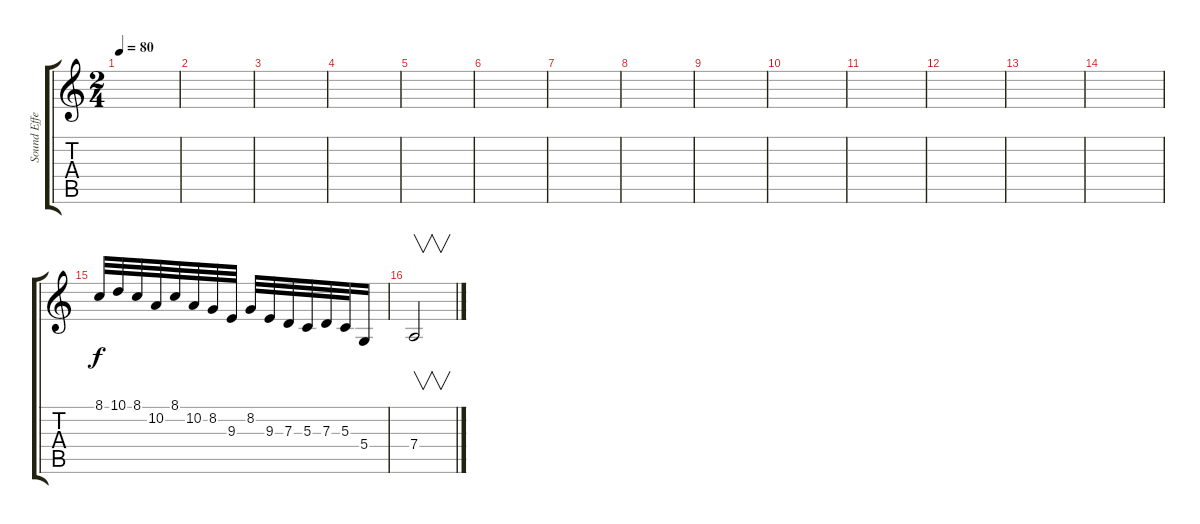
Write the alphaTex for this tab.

\track ("Sound Effects" "Sound Effe") {instrument seashore}
\staff {score tabs}
\tuning (E4 B3 G3 D3 A2 E2) {hide}
\ts (2 4)
\tempo 80
\clef g2
\ks aminor
|
|
|
|
|
|
|
|
|
|
|
|
|
|
8.1.32{volume 10 instrument distortionguitar} 10.1.32 8.1.32 10.2.32 8.1.32 10.2.32 8.2.32 9.3.32 8.2.32 9.3.32 7.3.32 5.3.32 7.3.32 5.3.32 5.4.16 |
7.4.2{v}
